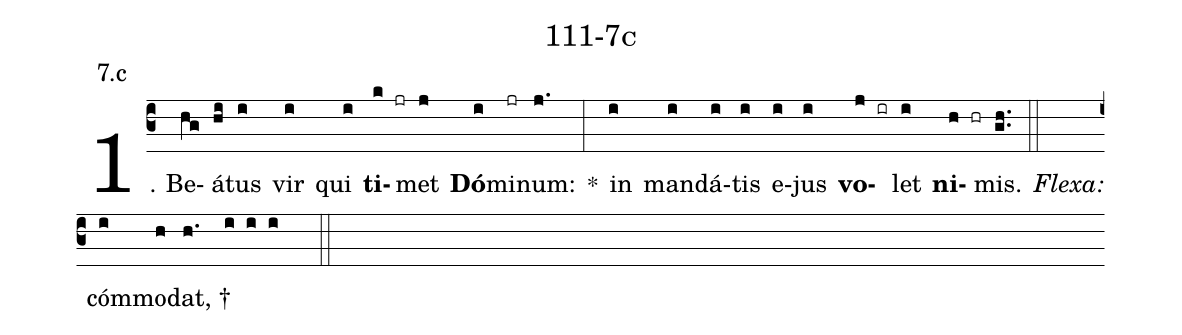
name: 111-7c;
annotation: 7.c;
%%
(c3)1. Be(hg)á(hi)tus(i) vir(i) qui(i) <b>ti</b>(k jr)met(j) <b>Dó</b>(i)mi(jr)num:(j.) *(:) in(i) man(i)dá(i)tis(i) e(i)jus(i) <b>vo</b>(j ir)let(i) <b>ni</b>(h hr)mis.(gh..) (::)
<i>Flexa:</i>(////)  cóm(i)mo(h)dat, †(h.//// i i i  ::)
